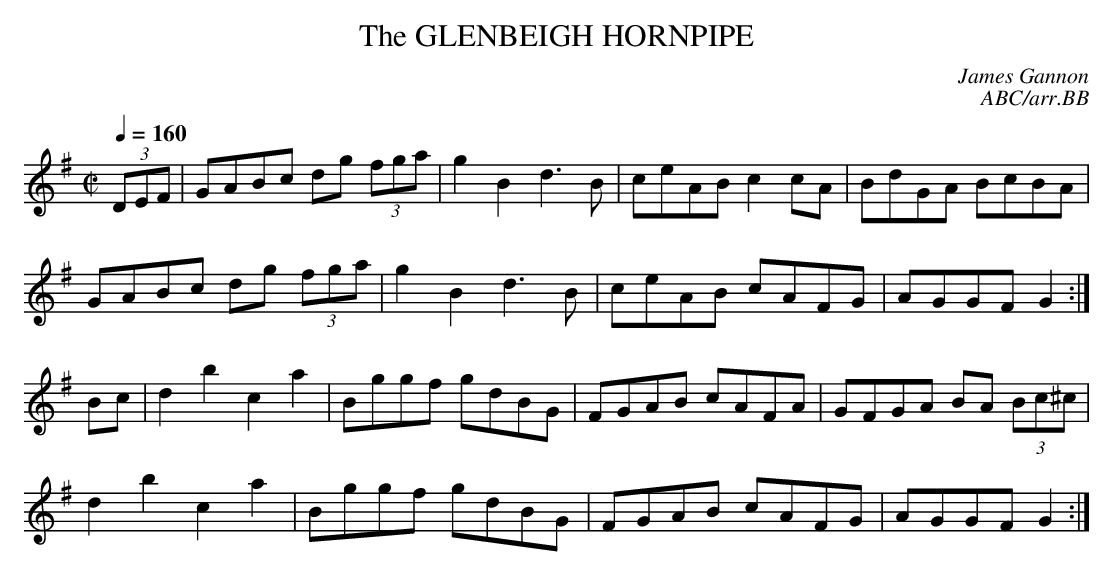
X:1
T:GLENBEIGH HORNPIPE, The
C:James Gannon
C:ABC/arr.BB
M:C|
L:1/8
Q:1/4=160
K:G
(3DEF | GABc dg (3fga | g2B2 d3B | ceAB c2cA | BdGA BcBA |
GABc dg (3fga | g2B2 d3B | ceAB cAFG | AGGF G2:|
Bc|d2b2 c2a2 | Bggf gdBG | FGAB cAFA | GFGA BA (3Bc^c |
d2b2 c2a2 | Bggf gdBG | FGAB cAFG | AGGF G2:|
